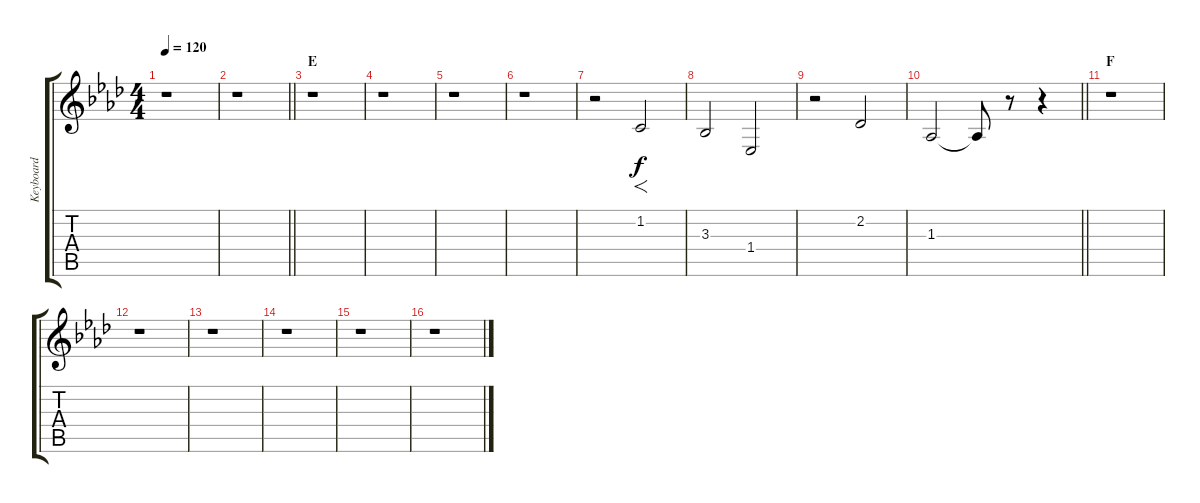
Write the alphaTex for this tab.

\track ("Keyboard" "Keyboard") {instrument pad3polysynth}
\staff {score tabs}
\tuning (E4 B3 G3 D3 A2 E2) {hide}
\ts (4 4)
\tempo 120
\clef g2
\ks fminor
r.1{dy f} |
\barLineRight lightlight
r.1 |
\section ("" "E")
r.1 |
r.1 |
r.1 |
r.1 |
r.2 1.2.2{f} |
3.3.2 1.4.2 |
r.2 2.2.2 |
\barLineRight lightlight
1.3.2 1.3{t}.8 r.8 r.4 |
\section ("" "F")
r.1 |
r.1 |
r.1 |
r.1 |
r.1 |
r.1
